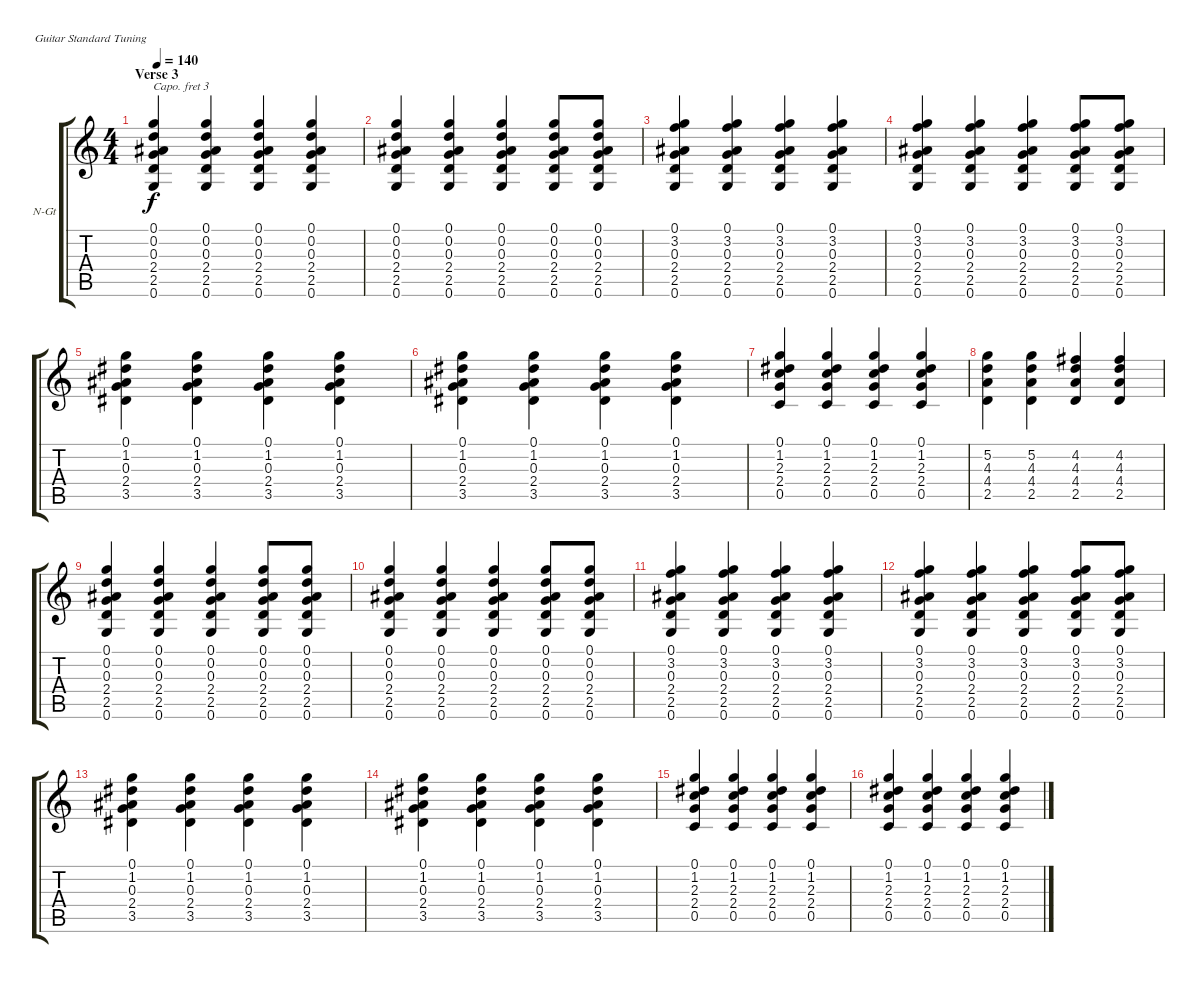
\bracketExtendMode groupsimilarinstruments
\firstSystemTrackNameOrientation horizontal
\otherSystemsTrackNameOrientation horizontal
\track ("Acoustic Guitar" "N-Gt") {instrument acousticguitarnylon}
\staff {score tabs}
\capo 3
\tuning (E4 B3 G3 D3 A2 E2)
\ts (4 4)
\section ("" "Verse 3")
\tempo 140
\clef g2
\ks c
(0.1 0.2 0.3 2.4 2.5 0.6).4{dy f} (0.1 0.2 0.3 2.4 2.5 0.6).4 (0.1 0.2 0.3 2.4 2.5 0.6).4 (0.1 0.2 0.3 2.4 2.5 0.6).4 |
(0.1 0.2 0.3 2.4 2.5 0.6).4 (0.1 0.2 0.3 2.4 2.5 0.6).4 (0.1 0.2 0.3 2.4 2.5 0.6).4 (0.1 0.2 0.3 2.4 2.5 0.6).8 (0.1 0.2 0.3 2.4 2.5 0.6).8 |
(0.1 3.2 0.3 2.4 2.5 0.6).4 (0.1 3.2 0.3 2.4 2.5 0.6).4 (0.1 3.2 0.3 2.4 2.5 0.6).4 (0.1 3.2 0.3 2.4 2.5 0.6).4 |
(0.1 3.2 0.3 2.4 2.5 0.6).4 (0.1 3.2 0.3 2.4 2.5 0.6).4 (0.1 3.2 0.3 2.4 2.5 0.6).4 (0.1 3.2 0.3 2.4 2.5 0.6).8 (0.1 3.2 0.3 2.4 2.5 0.6).8 |
(0.1 1.2 0.3 2.4 3.5).4 (0.1 1.2 0.3 2.4 3.5).4 (0.1 1.2 0.3 2.4 3.5).4 (0.1 1.2 0.3 2.4 3.5).4 |
(0.1 1.2 0.3 2.4 3.5).4 (0.1 1.2 0.3 2.4 3.5).4 (0.1 1.2 0.3 2.4 3.5).4 (0.1 1.2 0.3 2.4 3.5).4 |
(0.1 1.2 2.3 2.4 0.5).4 (0.1 1.2 2.3 2.4 0.5).4 (0.1 1.2 2.3 2.4 0.5).4 (0.1 1.2 2.3 2.4 0.5).4 |
(5.2 4.3 4.4 2.5).4 (5.2 4.3 4.4 2.5).4 (4.2 4.3 4.4 2.5).4 (4.2 4.3 4.4 2.5).4 |
(0.1 0.2 0.3 2.4 2.5 0.6).4 (0.1 0.2 0.3 2.4 2.5 0.6).4 (0.1 0.2 0.3 2.4 2.5 0.6).4 (0.1 0.2 0.3 2.4 2.5 0.6).8 (0.1 0.2 0.3 2.4 2.5 0.6).8 |
(0.1 0.2 0.3 2.4 2.5 0.6).4 (0.1 0.2 0.3 2.4 2.5 0.6).4 (0.1 0.2 0.3 2.4 2.5 0.6).4 (0.1 0.2 0.3 2.4 2.5 0.6).8 (0.1 0.2 0.3 2.4 2.5 0.6).8 |
(0.1 3.2 0.3 2.4 2.5 0.6).4 (0.1 3.2 0.3 2.4 2.5 0.6).4 (0.1 3.2 0.3 2.4 2.5 0.6).4 (0.1 3.2 0.3 2.4 2.5 0.6).4 |
(0.1 3.2 0.3 2.4 2.5 0.6).4 (0.1 3.2 0.3 2.4 2.5 0.6).4 (0.1 3.2 0.3 2.4 2.5 0.6).4 (0.1 3.2 0.3 2.4 2.5 0.6).8 (0.1 3.2 0.3 2.4 2.5 0.6).8 |
(0.1 1.2 0.3 2.4 3.5).4 (0.1 1.2 0.3 2.4 3.5).4 (0.1 1.2 0.3 2.4 3.5).4 (0.1 1.2 0.3 2.4 3.5).4 |
(0.1 1.2 0.3 2.4 3.5).4 (0.1 1.2 0.3 2.4 3.5).4 (0.1 1.2 0.3 2.4 3.5).4 (0.1 1.2 0.3 2.4 3.5).4 |
(0.1 1.2 2.3 2.4 0.5).4 (0.1 1.2 2.3 2.4 0.5).4 (0.1 1.2 2.3 2.4 0.5).4 (0.1 1.2 2.3 2.4 0.5).4 |
(0.1 1.2 2.3 2.4 0.5).4 (0.1 1.2 2.3 2.4 0.5).4 (0.1 1.2 2.3 2.4 0.5).4 (0.1 1.2 2.3 2.4 0.5).4
